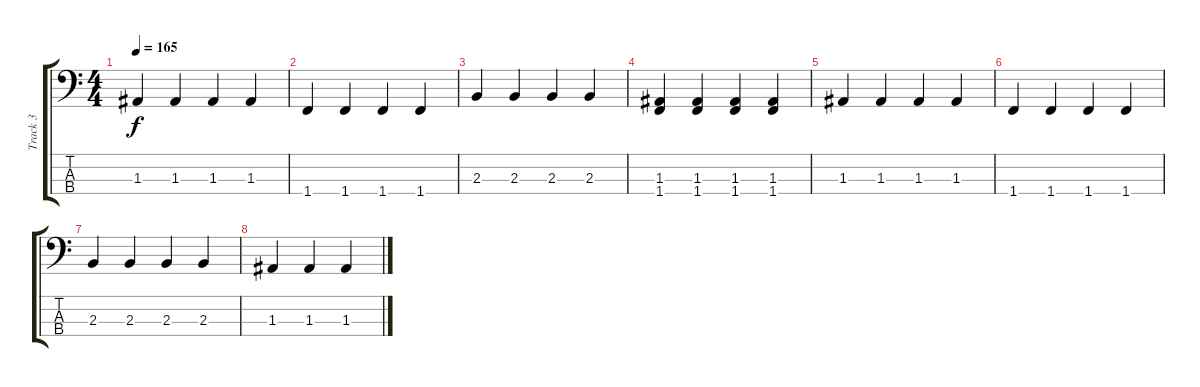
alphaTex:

\track ("Track 3" "Track 3") {instrument electricbassfinger}
\staff {score tabs}
\tuning (G2 D2 A1 E1) {hide}
\ts (4 4)
\tempo 165
\clef f4
\ks c
1.3.4{dy f} 1.3.4 1.3.4 1.3.4 |
1.4.4 1.4.4 1.4.4 1.4.4 |
2.3.4 2.3.4 2.3.4 2.3.4 |
(1.3 1.4).4 (1.3 1.4).4 (1.3 1.4).4 (1.3 1.4).4 |
1.3.4 1.3.4 1.3.4 1.3.4 |
1.4.4 1.4.4 1.4.4 1.4.4 |
2.3.4 2.3.4 2.3.4 2.3.4 |
1.3.4 1.3.4 1.3.4
